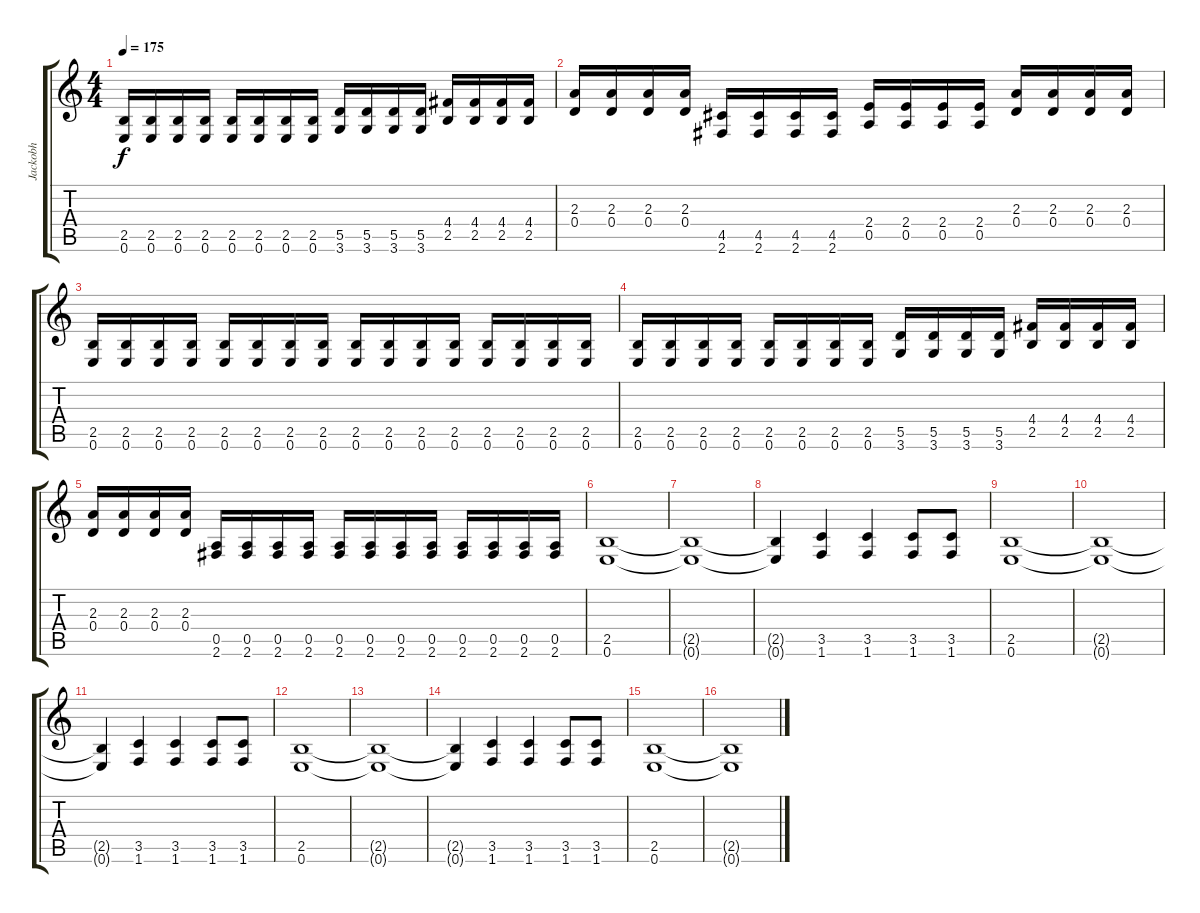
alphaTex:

\track ("Jackobh" "Jackobh") {instrument distortionguitar}
\staff {score tabs}
\tuning (E4 B3 G3 D3 A2 E2) {hide}
\ts (4 4)
\tempo 175
\clef g2
\ks c
(2.5 0.6).16{dy f} (2.5 0.6).16 (2.5 0.6).16 (2.5 0.6).16 (2.5 0.6).16 (2.5 0.6).16 (2.5 0.6).16 (2.5 0.6).16 (5.5 3.6).16 (5.5 3.6).16 (5.5 3.6).16 (5.5 3.6).16 (4.4 2.5).16 (4.4 2.5).16 (4.4 2.5).16 (4.4 2.5).16 |
(2.3 0.4).16 (2.3 0.4).16 (2.3 0.4).16 (2.3 0.4).16 (4.5 2.6).16 (4.5 2.6).16 (4.5 2.6).16 (4.5 2.6).16 (2.4 0.5).16 (2.4 0.5).16 (2.4 0.5).16 (2.4 0.5).16 (2.3 0.4).16 (2.3 0.4).16 (2.3 0.4).16 (2.3 0.4).16 |
(2.5 0.6).16 (2.5 0.6).16 (2.5 0.6).16 (2.5 0.6).16 (2.5 0.6).16 (2.5 0.6).16 (2.5 0.6).16 (2.5 0.6).16 (2.5 0.6).16 (2.5 0.6).16 (2.5 0.6).16 (2.5 0.6).16 (2.5 0.6).16 (2.5 0.6).16 (2.5 0.6).16 (2.5 0.6).16 |
(2.5 0.6).16 (2.5 0.6).16 (2.5 0.6).16 (2.5 0.6).16 (2.5 0.6).16 (2.5 0.6).16 (2.5 0.6).16 (2.5 0.6).16 (5.5 3.6).16 (5.5 3.6).16 (5.5 3.6).16 (5.5 3.6).16 (4.4 2.5).16 (4.4 2.5).16 (4.4 2.5).16 (4.4 2.5).16 |
(2.3 0.4).16 (2.3 0.4).16 (2.3 0.4).16 (2.3 0.4).16 (0.5 2.6).16 (0.5 2.6).16 (0.5 2.6).16 (0.5 2.6).16 (0.5 2.6).16 (0.5 2.6).16 (0.5 2.6).16 (0.5 2.6).16 (0.5 2.6).16 (0.5 2.6).16 (0.5 2.6).16 (0.5 2.6).16 |
(2.5 0.6).1 |
(2.5{t} 0.6{t}).1 |
(2.5{t} 0.6{t}).4 (3.5 1.6).4 (3.5 1.6).4 (3.5 1.6).8 (3.5 1.6).8 |
(2.5 0.6).1 |
(2.5{t} 0.6{t}).1 |
(2.5{t} 0.6{t}).4 (3.5 1.6).4 (3.5 1.6).4 (3.5 1.6).8 (3.5 1.6).8 |
(2.5 0.6).1 |
(2.5{t} 0.6{t}).1 |
(2.5{t} 0.6{t}).4 (3.5 1.6).4 (3.5 1.6).4 (3.5 1.6).8 (3.5 1.6).8 |
(2.5 0.6).1 |
(2.5{t} 0.6{t}).1
